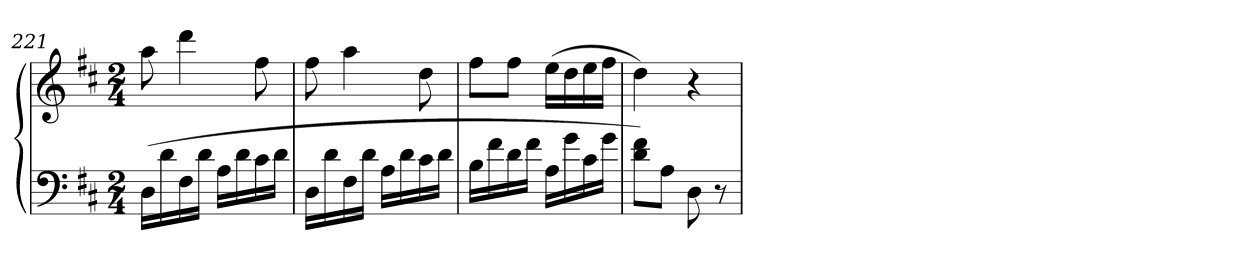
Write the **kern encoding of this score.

**kern	**kern
*part1	*part1
*staff2	*staff1
*clefF4	*clefG2
*k[f#c#]	*k[f#c#]
*M2/4	*M2/4
=221	=221
(16DLL	8aa
16d	.
16F#	4ddd
16dJJ	.
16ALL	.
16d	.
16c#	8ff#
16dJJ	.
=222	=222
16DLL	8ff#
16d	.
16F#	4aa
16dJJ	.
16ALL	.
16d	.
16c#	8dd
16dJJ	.
=223	=223
16BLL	8ff#L
16f#	.
16d	8ff#J
16f#JJ	.
16ALL	(16eeLL
16g	16dd
16c#	16ee
16gJJ	16ff#JJ
=224	=224
8d 8f#L)	4dd)
8AJ	.
8D	4r
8r	.
=	=
*-	*-
